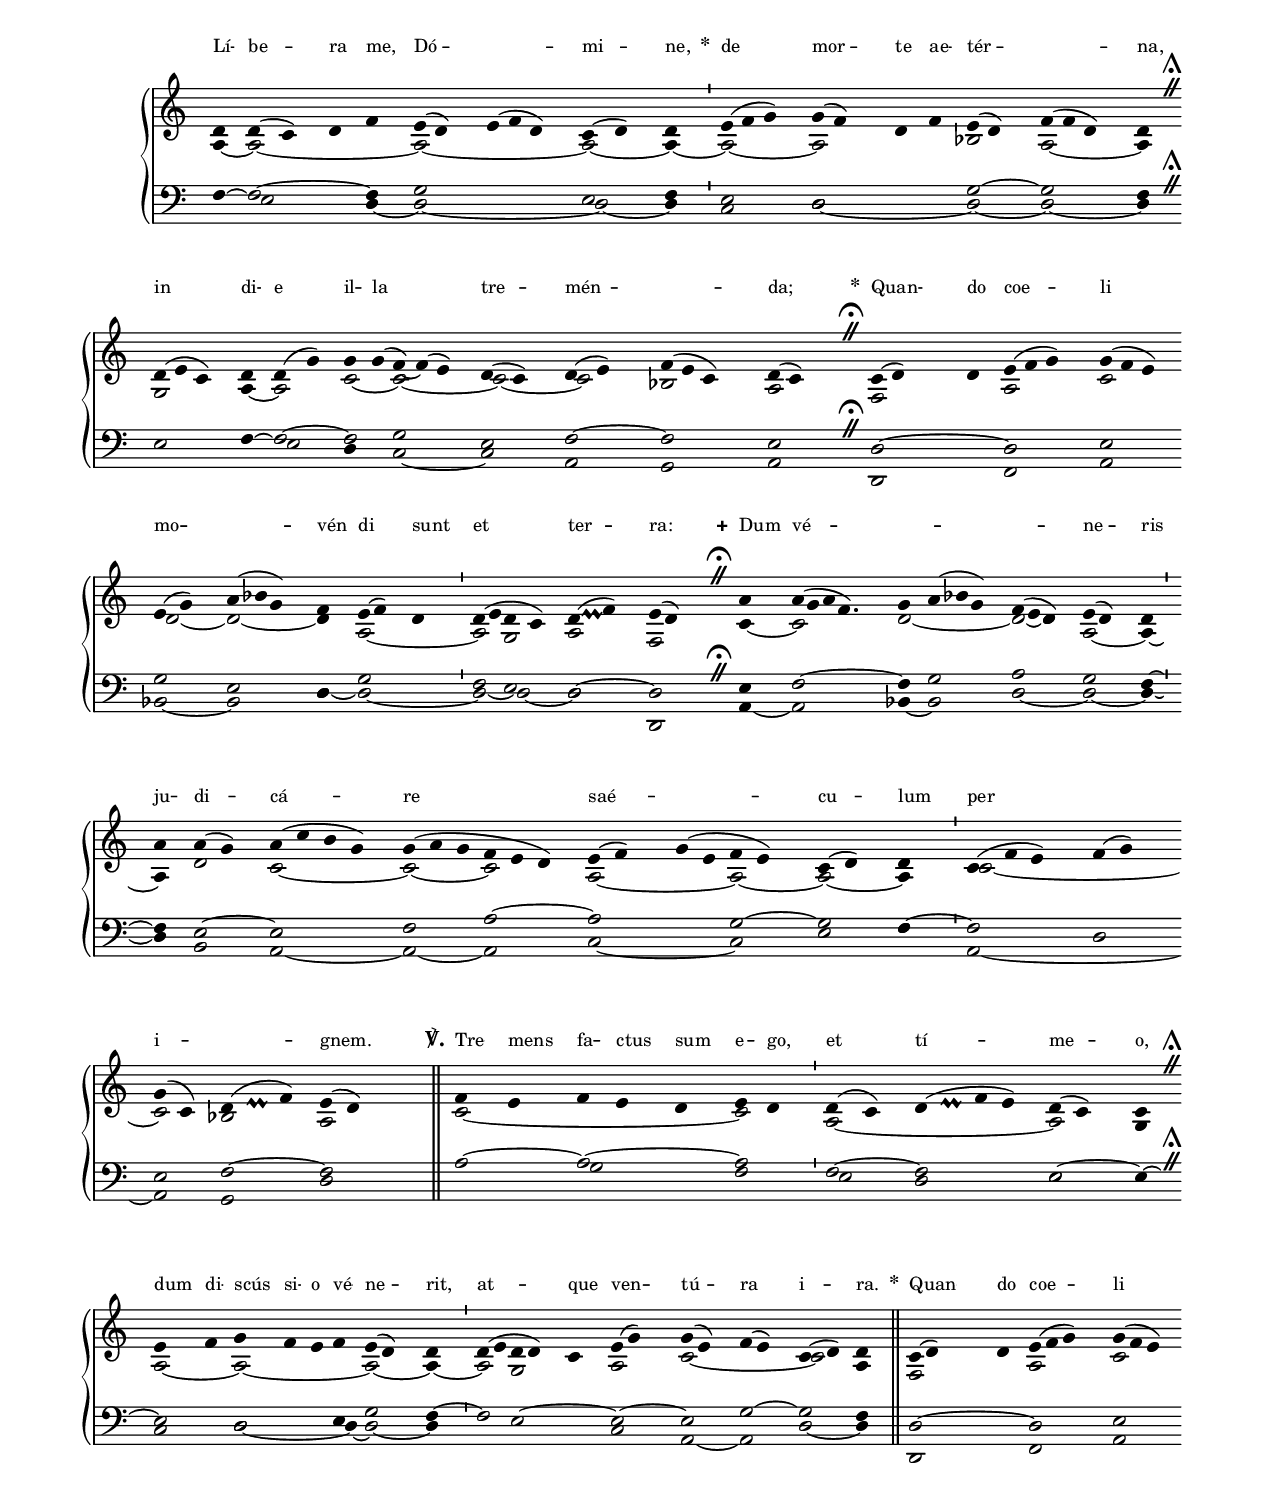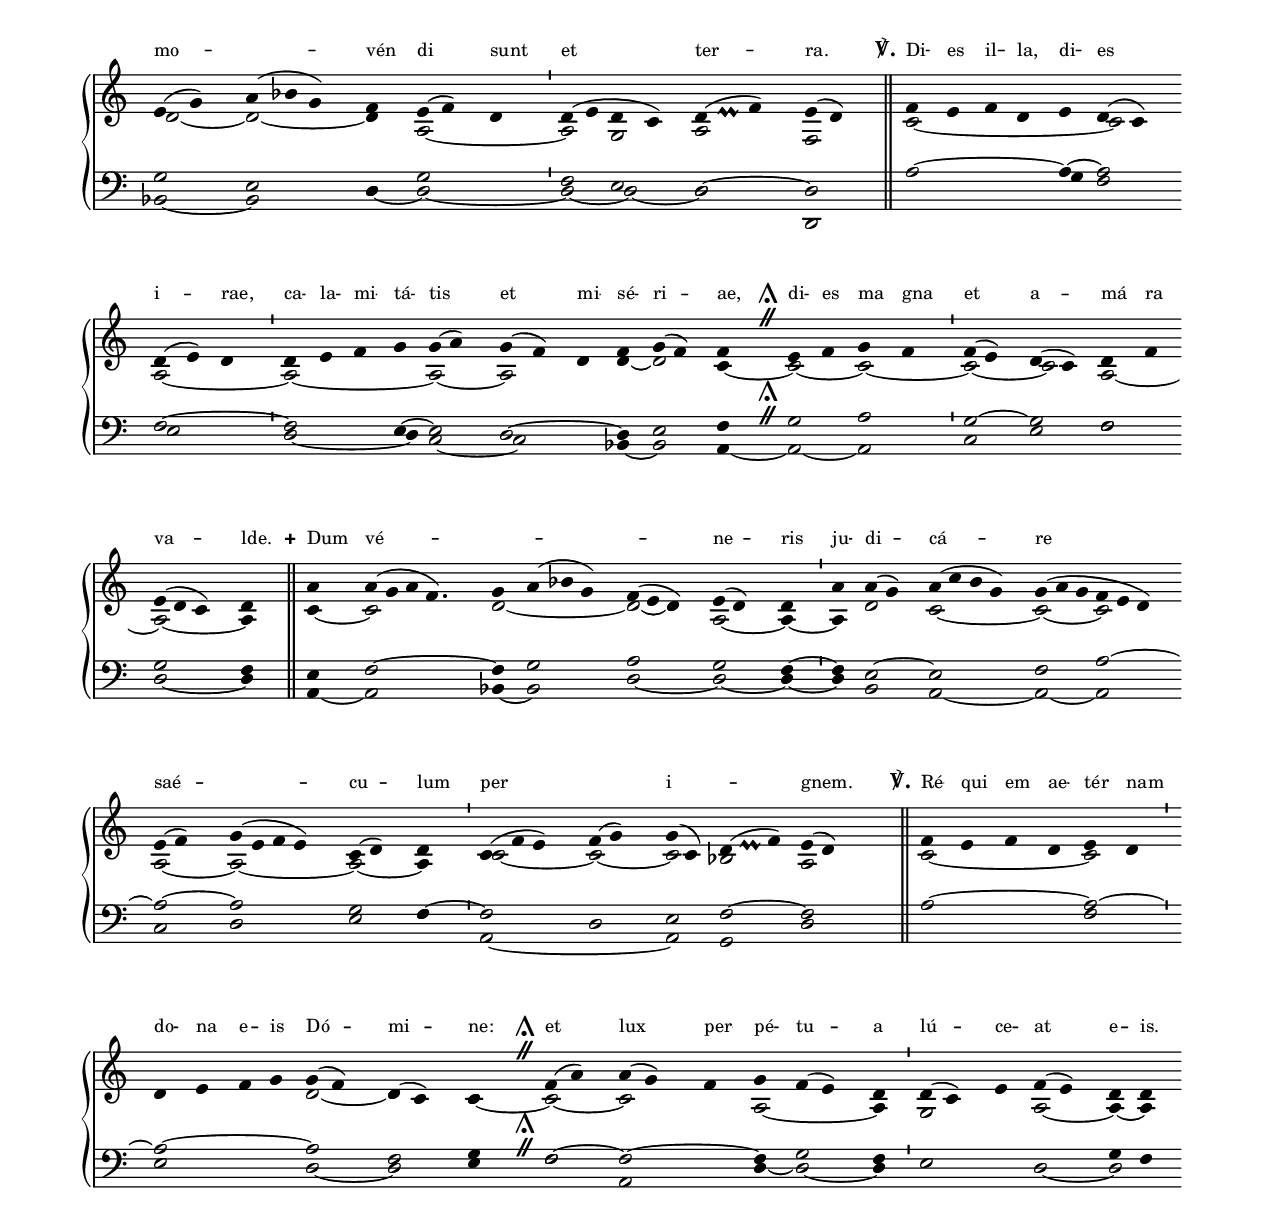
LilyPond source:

\version "2.22.0"
\include "gregorian.ly"
\include "noh2.ily"

global = {
  \cadenzaOn
  \override Glissando #'thickness = #2.0
  \set tieWaitForNote = ##t
}

%\header {
%  title = \markup \center-column {"Agnus Dei I." \vspace #1 }
%  tagline = ""
%  composer = ""
%}

%\paper {
%  #(include-special-characters)
%  oddHeaderMarkup = \markup \fill-line {
%    \line {}
%    \center-column {
%      \on-the-fly #first-page     " "
%      \on-the-fly #not-first-page ""
%    }
%    \line { \on-the-fly #print-page-number-check-first \fromproperty #'page:page-number-string }
%  }
%  evenHeaderMarkup = \markup \fill-line {
%    \line { \on-the-fly #print-page-number-check-first \fromproperty #'page:page-number-string }
%    \center-column { "" }
%    \line {}
%  }
%}

chantText = \lyricmode {
	Lí -- be -- ra me, Dó -- _ mi -- ne, \set stanza = "*"
 de mor -- te ae -- tér -- _ na, in di -- e il -- la tre -- mén -- _ da; \set stanza = "*"
 Quan -- do coe -- li mo -- _ vén -- di sunt et ter -- ra: \set stanza = "+"
 Dum vé -- _ _ _ ne -- ris ju -- di -- cá -- re saé -- _ cu -- lum per _ i -- _ gnem. \set stanza = "℣."
 Tre -- mens fa -- ctus sum e -- go, et tí -- me -- o, dum di -- scús -- si -- o vé -- ne -- rit, at -- que ven -- tú -- ra i -- ra. \set stanza = "*"
 Quan -- do coe -- li mo -- _ vén -- di sunt et ter -- ra. \set stanza = "℣."
 Di -- es il -- la, di -- es i -- rae, ca -- la -- mi -- tá -- tis et mi -- sé -- ri -- ae, di -- es ma -- gna et a -- má -- ra va -- lde. \set stanza = "+"
 Dum vé -- _ _ _ ne -- ris ju -- di -- cá -- re saé -- _ cu -- lum per _ i -- _ gnem. \set stanza = "℣."
 Ré -- qui -- em ae -- tér -- nam do -- na e -- is Dó -- mi -- ne: et lux per -- pé -- tu -- a lú -- ce -- at e -- is. 
}

chantMusic = {
  \tieDown
	\key c \major
d'4 d'4( c'4) d'4 
f'4 
e'4( d'4) e'4( f'4 d'4) c'4( d'4) d'4 
\divisioMinima
e'4( f'4 g'4) 
g'4( f'4) d'4 
f'4 e'4( d'4) f'4( f'4 d'4) d'4 
\bar "" \break

\divisioMaior
d'4( e'4 c'4) 
d'4 d'4( g'4) 
g'4 g'4( f'4)~ f'4( e'4) 
d'4( c'4) d'4( e'4) f'4( e'4 c'4) d'4( c'4) 
\divisioMaxima
c'4( d'4) d'4 
e'4( f'4 g'4) g'4( f'4 e'4) 
\bar "" \break

e'4( g'4) a'4( bes'4 g'4) f'4 e'4( f'4) 
d'4 
\divisioMinima
d'4( e'4 d'4 c'4) 
d'4( \quil e'4 f'4) e'4( d'4) 
\divisioMaxima
a'4 
a'4( g'4 a'4 f'4.) g'4 a'4( bes'4 g'4) f'4( e'4 d'4) e'4( d'4) d'4 
\bar "" \break

\divisioMinima
a'4 a'4( g'4) a'4( c''4 b'4 g'4) g'4( a'4 g'4 f'4 e'4 d'4) 
e'4( f'4) g'4( e'4 f'4 e'4) c'4( d'4) d'4 
\divisioMinima
c'4( f'4 e'4) f'4( g'4) 
\bar "" \break

g'4( c'4) d'4( \quil e'4 f'4) e'4( d'4) 
\finalis
f'4 e'4 
f'4 e'4 
d'4 
e'4 d'4 
\divisioMinima
d'4( c'4) 
d'4( \quil e'4 f'4 e'4) d'4( c'4) c'4 
\divisioMaior
\bar "" \break

e'4 
f'4 g'4 f'4 e'4 
f'4 e'4( d'4) d'4 
\divisioMinima
d'4( e'4 d'4 d'4) c'4 
e'4( g'4) g'4( e'4) f'4( e'4) 
c'4( d'4) d'4 
\finalis
c'4( d'4) d'4 
e'4( f'4 g'4) g'4( f'4 e'4) 
\bar "" \break

e'4( g'4) a'4( bes'4 g'4) f'4 e'4( f'4) 
d'4 
\divisioMinima
d'4( e'4 d'4 c'4) 
d'4( \quil e'4 f'4) e'4( d'4) 
\finalis
f'4 e'4 
f'4 d'4 
e'4 d'4( c'4) 
\bar "" \break

d'4( e'4) d'4 
\divisioMinima
d'4 e'4 f'4 g'4 g'4( a'4) 
g'4( f'4) 
d'4 f'4 g'4( f'4) f'4 
\divisioMaior
e'4 f'4 
g'4 f'4 
\divisioMinima
f'4( e'4) 
d'4( c'4) d'4 f'4 
\bar "" \break

e'4( d'4 c'4) d'4 
\finalis
a'4 
a'4( g'4 a'4 f'4.) g'4 a'4( bes'4 g'4) f'4( e'4 d'4) e'4( d'4) d'4 
\divisioMinima
a'4 a'4( g'4) a'4( c''4 b'4 g'4) g'4( a'4 g'4 f'4 e'4 d'4) 
\bar "" \break

e'4( f'4) g'4( e'4 f'4 e'4) c'4( d'4) d'4 
\divisioMinima
c'4( f'4 e'4) f'4( g'4) 
g'4( c'4) d'4( \quil e'4 f'4) e'4( d'4) 
\finalis
f'4 e'4 f'4 
d'4 e'4 d'4 
\bar "" \break

\divisioMinima
d'4 e'4 
f'4 g'4 
g'4( f'4) d'4( c'4) c'4 
\divisioMaior
f'4( a'4) 
a'4( g'4) 
f'4 g'4 f'4( e'4) d'4 
\divisioMinima
d'4( c'4) e'4 f'4( e'4) 
d'4 d'4 
\bar "" \break

\finalis
}

altoMusic = {
	a4~ 
a2*8/4~ 
a2*10/4~ 
a2*4/4~ 
a4~ 
a2*6/4~ 
a2*8/4 
bes2*4/4 
a2*6/4~ 
a4 
g2*6/4 
a4~ 
a2*4/4 
c'2*4/4~ 
c'2*6/4~ 
c'2*4/4~ 
c'2*4/4 
bes2*6/4 
a2*4/4 
f2*6/4 
a2*6/4 
c'2*6/4 
d'2*4/4~ 
d'2*6/4~ 
d'4 
a2*6/4~ 
a2*4/4 
g2*4/4 
a2*6/4 
f2*4/4 
c'4~ 
c'2*9/4 
d'2*8/4~ 
d'2*4/4~ 
d'4 
a2*4/4~ 
a4~ 
a4 
d'2*4/4 
c'2*8/4~ 
c'2*6/4~ 
c'2*6/4 
a2*8/4~ 
a2*4/4~ 
a2*4/4~ 
a4 
c'2*10/4~ 
c'2*4/4 
bes2*6/4 
a2*4/4 
c'2*10/4~ 
c'2*4/4 
a2*12/4~ 
a2*4/4 
g4 
a2*4/4~ 
a2*8/4~ 
a2*4/4~ 
a4~ 
a2*4/4 
g2*6/4 
a2*4/4 
c'2*8/4~ 
c'2*4/4 
a4 
f2*6/4 
a2*6/4 
c'2*6/4 
d'2*4/4~ 
d'2*6/4~ 
d'4 
a2*6/4~ 
a2*4/4 
g2*4/4 
a2*6/4 
f2*4/4 
c'2*10/4~ 
c'2*4/4 
a2*6/4~ 
a2*8/4~ 
a2*4/4~ 
a2*6/4 
d'4~ 
d'2*4/4 
c'4~ 
c'2*4/4~ 
c'2*4/4~ 
c'2*4/4~ 
c'2*4/4 
a2*4/4~ 
a2*6/4~ 
a4 
c'4~ 
c'2*9/4 
d'2*8/4~ 
d'2*4/4~ 
d'4 
a2*4/4~ 
a4~ 
a4 
d'2*4/4 
c'2*8/4~ 
c'2*6/4~ 
c'2*6/4 
a2*4/4~ 
a2*8/4~ 
a2*4/4~ 
a4 
c'2*6/4~ 
c'2*4/4~ 
c'2*4/4 
bes2*6/4 
a2*4/4 
c'2*8/4~ 
c'2*4/4 
s2*8/4 
d'2*4/4~ 
d'4 
s4 
c'4~ 
c'2*4/4~ 
c'2*6/4 
a2*6/4~ 
a4 
g2*6/4 
a2*4/4~ 
a4~ 
a4 
}

tenorMusic = {
	\key c \major
f4~ 
f2*6/4~ 
f4 
g2*10/4 
e2*4/4 
f4 
\divisioMinima
e2*6/4 
d2*8/4 
g2*4/4~ 
g2*6/4 
f4 
\divisioMaior
e2*6/4 
f4~ 
f2*4/4~ 
f2*4/4 
g2*6/4 
e2*4/4 
f2*4/4~ 
f2*6/4 
e2*4/4 
\divisioMaxima
d2*6/4~ 
d2*6/4 
e2*6/4 
g2*4/4 
e2*6/4 
d4 
g2*6/4 
\divisioMinima
f2*4/4 
e2*4/4 
d2*6/4~ 
d2*4/4 
\divisioMaxima
e4 
f2*9/4~ 
f4 
g2*6/4 
a2*6/4 
g2*4/4 
f4~ 
\divisioMinima
f4 
e2*4/4~ 
e2*8/4 
f2*6/4 
a2*6/4~ 
a2*8/4 
g2*4/4~ 
g2*4/4 
f4~ 
\divisioMinima
f2*6/4 
d2*4/4 
e2*4/4 
f2*6/4~ 
f2*4/4 
\finalis
a2*4/4~ 
a2*6/4~ 
a2*4/4 
\divisioMinima
f2*4/4~ 
f2*8/4 
e2*4/4~ 
e4~ 
\divisioMaior
e2*4/4 
d2*6/4 
e4 
g2*4/4 
f4~ 
\divisioMinima
f2*4/4 
e2*6/4~ 
e2*4/4~ 
e2*4/4 
g2*4/4~ 
g2*4/4 
f4 
\finalis
d2*6/4~ 
d2*6/4 
e2*6/4 
g2*4/4 
e2*6/4 
d4 
g2*4/4 
s4 
\divisioMinima
f2*4/4 
e2*4/4 
d2*6/4~ 
d2*4/4 
\finalis
a2*8/4~ 
a4~ 
a2*4/4 
f2*6/4~ 
\divisioMinima
f2*6/4 
e4~ 
e2*4/4 
d2*6/4~ 
d4 
e2*4/4 
f4 
\divisioMaior
g2*4/4 
a2*4/4 
\divisioMinima
g2*4/4~ 
g2*4/4 
f2*4/4 
g2*6/4 
f4 
\finalis
e4 
f2*9/4~ 
f4 
g2*6/4 
a2*6/4 
g2*4/4 
f4~ 
\divisioMinima
f4 
e2*4/4~ 
e2*8/4 
f2*6/4 
a2*6/4~ 
a2*4/4~ 
a2*8/4 
g2*4/4 
f4~ 
\divisioMinima
f2*6/4 
d2*4/4 
e2*4/4 
f2*6/4~ 
f2*4/4 
\finalis
a2*8/4~ 
a2*4/4~ 
\divisioMinima
a2*8/4~ 
a2*4/4 
f2*4/4 
g4 
\divisioMaior
f2*4/4~ 
f2*6/4~ 
f4 
g2*4/4 
f4 
\divisioMinima
s2*10/4 
g4 
f4 
\finalis
}

bassMusic = {
	s4 
e2*6/4 
d4~ 
d2*10/4~ 
d2*4/4~ 
d4 
c2*6/4 
d2*8/4~ 
d2*4/4~ 
d2*6/4~ 
d4 
s2*8/4 
e2*4/4 
d4 
s4 
c2*6/4~ 
c2*4/4 
a,2*4/4 
g,2*6/4 
a,2*4/4 
d,2*6/4 
f,2*6/4 
a,2*6/4 
bes,2*4/4~ 
bes,2*6/4 
d4~ 
d2*6/4~ 
d2*4/4~ 
d2*4/4~ 
d2*6/4 
d,2*4/4 
a,4~ 
a,2*9/4 
bes,4~ 
bes,2*6/4 
d2*6/4~ 
d2*4/4~ 
d4~ 
d4 
b,2*4/4 
a,2*8/4~ 
a,2*6/4~ 
a,2*6/4 
c2*8/4~ 
c2*4/4 
e2*4/4 
f4 
a,2*10/4~ 
a,2*4/4 
g,2*6/4 
d2*4/4 
s2*4/4 
g2*6/4 
f2*4/4 
e2*4/4 
d2*8/4 
e2*4/4 
s4 
c2*4/4 
d2*6/4~ 
d4~ 
d2*4/4~ 
d4 
s2*10/4 
c2*4/4 
a,2*4/4~ 
a,2*4/4 
d2*4/4~ 
d4 
d,2*6/4 
f,2*6/4 
a,2*6/4 
bes,2*4/4~ 
bes,2*6/4 
d4~ 
d2*6/4~ 
d2*4/4~ 
d2*4/4~ 
d2*6/4 
d,2*4/4 
s2*8/4 
g4 
f2*4/4 
e2*6/4 
d2*6/4~ 
d4 
c2*4/4~ 
c2*6/4 
bes,4~ 
bes,2*4/4 
a,4~ 
a,2*4/4~ 
a,2*4/4 
c2*4/4 
e2*4/4 
f2*4/4 
d2*6/4~ 
d4 
a,4~ 
a,2*9/4 
bes,4~ 
bes,2*6/4 
d2*6/4~ 
d2*4/4~ 
d4~ 
d4 
b,2*4/4 
a,2*8/4~ 
a,2*6/4~ 
a,2*6/4 
c2*4/4 
d2*8/4 
e2*4/4 
f4 
a,2*10/4~ 
a,2*4/4 
g,2*6/4 
d2*4/4 
s2*8/4 
f2*4/4 
e2*8/4 
d2*4/4~ 
d2*4/4 
e4 
f2*4/4 
a,2*6/4 
d4~ 
d2*4/4~ 
d4 
e2*6/4 
d2*4/4~ 
d2*4/4 
}

voiceLines = {
  \voiceLineStyle

  % Manually add line break
  %s2
  %\allowVoiceLineBreak
  %\voiceLine "down" "down" a2*3/2 a2*1/2
}

\score{
  <<
    \new Lyrics
    \new GrandStaff <<
      \set GrandStaff.autoBeaming = ##f
      \set GrandStaff.instrumentName = \markup \center-column {
        ""
      }
      \new Staff = up <<
        \new Voice = "chant" {
          \voiceOne \global \chantMusic
        }
        \new Voice {
          \voiceTwo \global \altoMusic
        }
      >>

      \new Staff = down <<
        \clef bass
        \new Voice {
          \voiceOne \global \tenorMusic
        }
        \new Voice {
          \voiceTwo \global \bassMusic
        }
        \new Voice {
          \voiceThree \global \voiceLines
        }
      >>
    >>
    \context Lyrics {
      \lyricsto chant {
        \chantText
      }
    }
  >>
}
